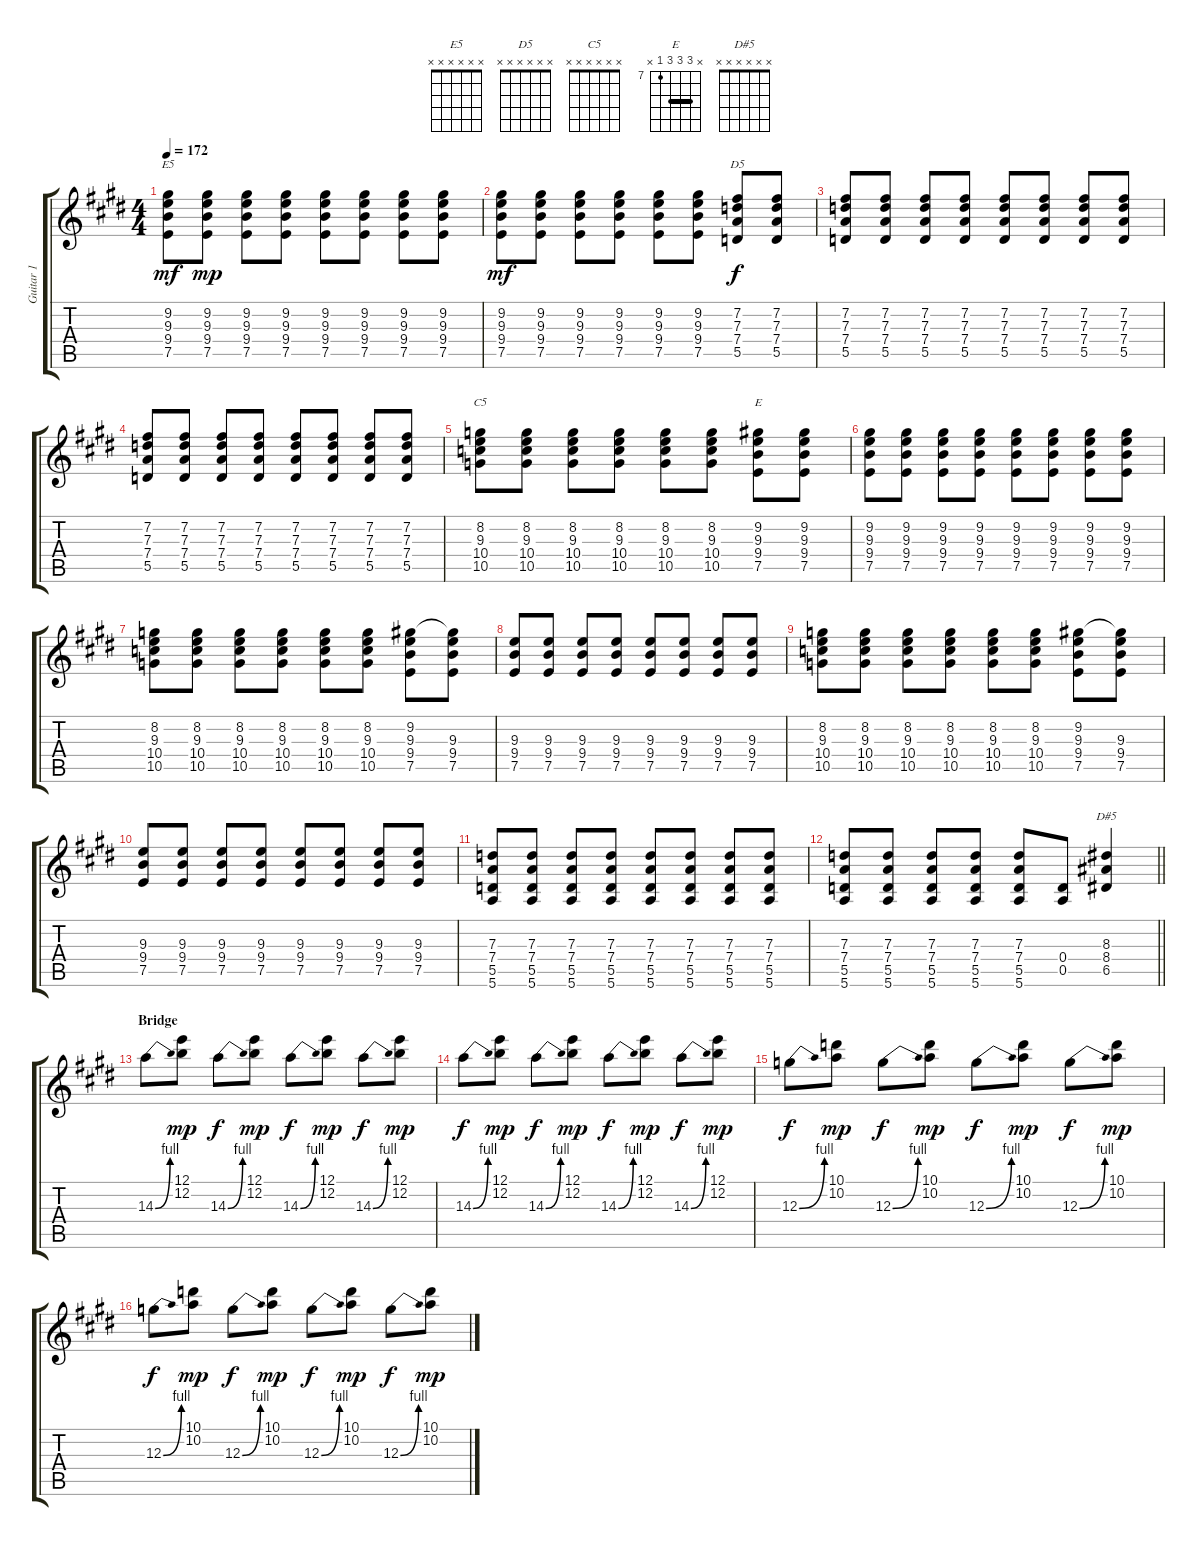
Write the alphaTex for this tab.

\track ("Guitar 1" "Guitar 1") {instrument distortionguitar}
\staff {score tabs}
\tuning (E4 B3 G3 D3 A2 E2) {hide}
\chord ("E5" x x x x x x)
\chord ("D5" x x x x x x)
\chord ("C5" x x x x x x)
\chord ("E" x 9 9 9 7 x) {firstfret 7 barre 9}
\chord ("D#5" x x x x x x)
\ts (4 4)
\tempo 172
\clef g2
\ks e
(9.2 9.3 9.4 7.5).8{ch "E5" dy mf} (9.2 9.3 9.4 7.5).8{dy mp} (9.2 9.3 9.4 7.5).8 (9.2 9.3 9.4 7.5).8 (9.2 9.3 9.4 7.5).8 (9.2 9.3 9.4 7.5).8 (9.2 9.3 9.4 7.5).8 (9.2 9.3 9.4 7.5).8 |
(9.2 9.3 9.4 7.5).8{dy mf} (9.2 9.3 9.4 7.5).8 (9.2 9.3 9.4 7.5).8 (9.2 9.3 9.4 7.5).8 (9.2 9.3 9.4 7.5).8 (9.2 9.3 9.4 7.5).8 (7.2 7.3 7.4 5.5).8{ch "D5" dy f} (7.2 7.3 7.4 5.5).8 |
(7.2 7.3 7.4 5.5).8 (7.2 7.3 7.4 5.5).8 (7.2 7.3 7.4 5.5).8 (7.2 7.3 7.4 5.5).8 (7.2 7.3 7.4 5.5).8 (7.2 7.3 7.4 5.5).8 (7.2 7.3 7.4 5.5).8 (7.2 7.3 7.4 5.5).8 |
(7.2 7.3 7.4 5.5).8 (7.2 7.3 7.4 5.5).8 (7.2 7.3 7.4 5.5).8 (7.2 7.3 7.4 5.5).8 (7.2 7.3 7.4 5.5).8 (7.2 7.3 7.4 5.5).8 (7.2 7.3 7.4 5.5).8 (7.2 7.3 7.4 5.5).8 |
(8.2 9.3 10.4 10.5).8{ch "C5"} (8.2 9.3 10.4 10.5).8 (8.2 9.3 10.4 10.5).8 (8.2 9.3 10.4 10.5).8 (8.2 9.3 10.4 10.5).8 (8.2 9.3 10.4 10.5).8 (9.2 9.3 9.4 7.5).8{ch "E"} (9.2 9.3 9.4 7.5).8 |
(9.2 9.3 9.4 7.5).8 (9.2 9.3 9.4 7.5).8 (9.2 9.3 9.4 7.5).8 (9.2 9.3 9.4 7.5).8 (9.2 9.3 9.4 7.5).8 (9.2 9.3 9.4 7.5).8 (9.2 9.3 9.4 7.5).8 (9.2 9.3 9.4 7.5).8 |
(8.2 9.3 10.4 10.5).8 (8.2 9.3 10.4 10.5).8 (8.2 9.3 10.4 10.5).8 (8.2 9.3 10.4 10.5).8 (8.2 9.3 10.4 10.5).8 (8.2 9.3 10.4 10.5).8 (9.2 9.3 9.4 7.5).8 (9.2{t} 9.3 9.4 7.5).8 |
(9.3 9.4 7.5).8 (9.3 9.4 7.5).8 (9.3 9.4 7.5).8 (9.3 9.4 7.5).8 (9.3 9.4 7.5).8 (9.3 9.4 7.5).8 (9.3 9.4 7.5).8 (9.3 9.4 7.5).8 |
(8.2 9.3 10.4 10.5).8 (8.2 9.3 10.4 10.5).8 (8.2 9.3 10.4 10.5).8 (8.2 9.3 10.4 10.5).8 (8.2 9.3 10.4 10.5).8 (8.2 9.3 10.4 10.5).8 (9.2 9.3 9.4 7.5).8 (9.2{t} 9.3 9.4 7.5).8 |
(9.3 9.4 7.5).8 (9.3 9.4 7.5).8 (9.3 9.4 7.5).8 (9.3 9.4 7.5).8 (9.3 9.4 7.5).8 (9.3 9.4 7.5).8 (9.3 9.4 7.5).8 (9.3 9.4 7.5).8 |
(7.3 7.4 5.5 5.6).8 (7.3 7.4 5.5 5.6).8 (7.3 7.4 5.5 5.6).8 (7.3 7.4 5.5 5.6).8 (7.3 7.4 5.5 5.6).8 (7.3 7.4 5.5 5.6).8 (7.3 7.4 5.5 5.6).8 (7.3 7.4 5.5 5.6).8 |
\barLineRight lightlight
(7.3 7.4 5.5 5.6).8 (7.3 7.4 5.5 5.6).8 (7.3 7.4 5.5 5.6).8 (7.3 7.4 5.5 5.6).8 (7.3 7.4 5.5 5.6).8 (0.4 0.5).8 (8.3 8.4 6.5).4{ch "D#5"} |
\section ("" "Bridge")
14.3{be (bend 0 0 60 4)}.8 (12.1 12.2).8{dy mp} 14.3{be (bend 0 0 60 4)}.8{dy f} (12.1 12.2).8{dy mp} 14.3{be (bend 0 0 60 4)}.8{dy f} (12.1 12.2).8{dy mp} 14.3{be (bend 0 0 60 4)}.8{dy f} (12.1 12.2).8{dy mp} |
14.3{be (bend 0 0 60 4)}.8{dy f} (12.1 12.2).8{dy mp} 14.3{be (bend 0 0 60 4)}.8{dy f} (12.1 12.2).8{dy mp} 14.3{be (bend 0 0 60 4)}.8{dy f} (12.1 12.2).8{dy mp} 14.3{be (bend 0 0 60 4)}.8{dy f} (12.1 12.2).8{dy mp} |
12.3{be (bend 0 0 60 4)}.8{dy f} (10.1 10.2).8{dy mp} 12.3{be (bend 0 0 60 4)}.8{dy f} (10.1 10.2).8{dy mp} 12.3{be (bend 0 0 60 4)}.8{dy f} (10.1 10.2).8{dy mp} 12.3{be (bend 0 0 60 4)}.8{dy f} (10.1 10.2).8{dy mp} |
12.3{be (bend 0 0 60 4)}.8{dy f} (10.1 10.2).8{dy mp} 12.3{be (bend 0 0 60 4)}.8{dy f} (10.1 10.2).8{dy mp} 12.3{be (bend 0 0 60 4)}.8{dy f} (10.1 10.2).8{dy mp} 12.3{be (bend 0 0 60 4)}.8{dy f} (10.1 10.2).8{dy mp}
